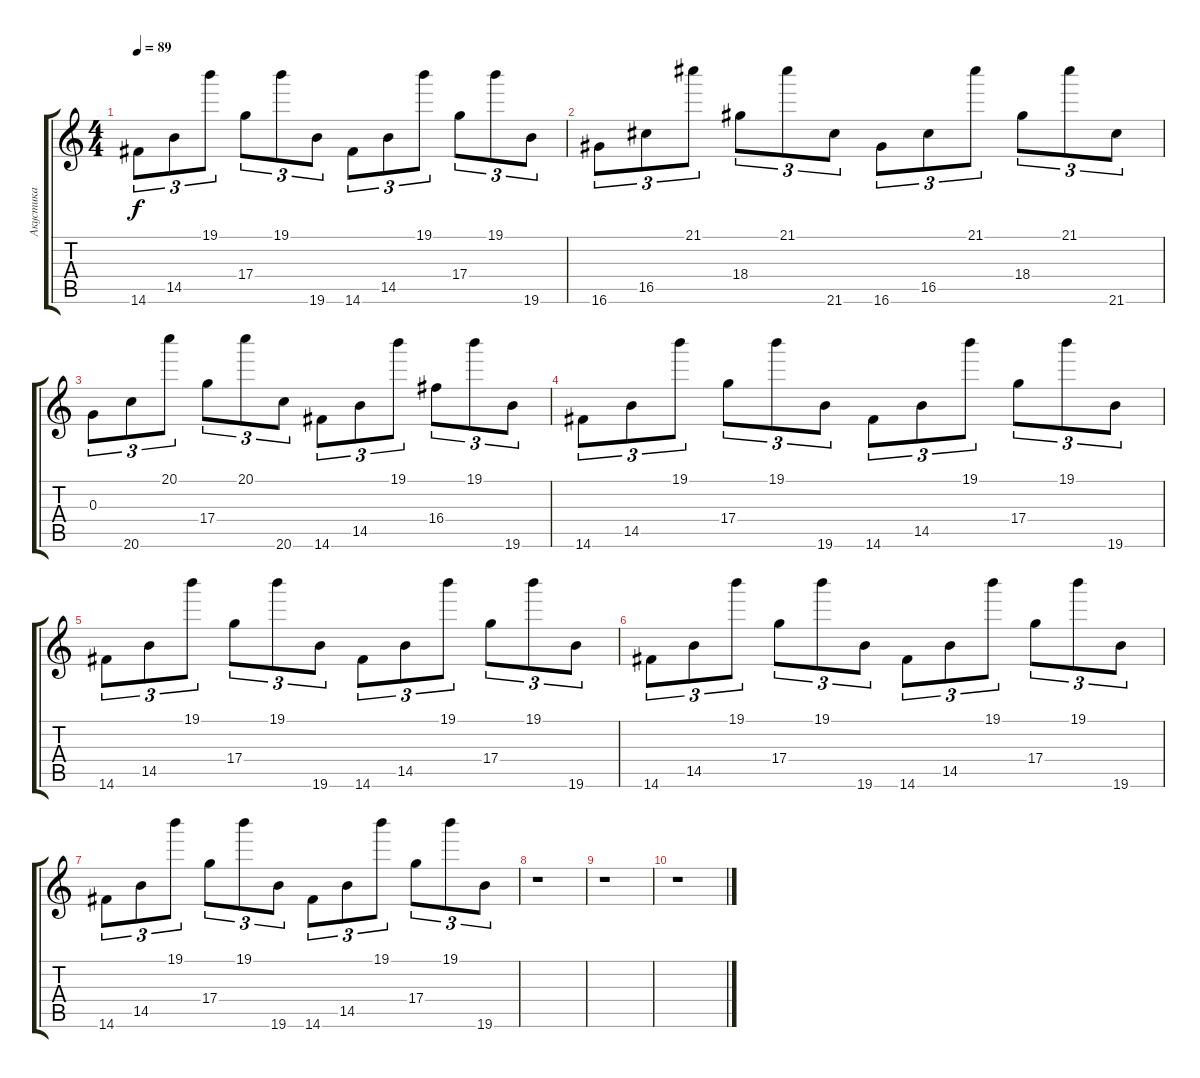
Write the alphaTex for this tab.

\track ("Акустика" "Акустика") {instrument acousticguitarsteel}
\staff {score tabs}
\tuning (E4 B3 G3 D3 A2 E2) {hide}
\ts (4 4)
\tempo 89
\clef g2
\ks c
14.6.8{tu (3 2) dy f} 14.5.8{tu (3 2)} 19.1.8{tu (3 2)} 17.4.8{tu (3 2)} 19.1.8{tu (3 2)} 19.6.8{tu (3 2)} 14.6.8{tu (3 2)} 14.5.8{tu (3 2)} 19.1.8{tu (3 2)} 17.4.8{tu (3 2)} 19.1.8{tu (3 2)} 19.6.8{tu (3 2)} |
16.6.8{tu (3 2)} 16.5.8{tu (3 2)} 21.1.8{tu (3 2)} 18.4.8{tu (3 2)} 21.1.8{tu (3 2)} 21.6.8{tu (3 2)} 16.6.8{tu (3 2)} 16.5.8{tu (3 2)} 21.1.8{tu (3 2)} 18.4.8{tu (3 2)} 21.1.8{tu (3 2)} 21.6.8{tu (3 2)} |
0.3.8{tu (3 2)} 20.6.8{tu (3 2)} 20.1.8{tu (3 2)} 17.4.8{tu (3 2)} 20.1.8{tu (3 2)} 20.6.8{tu (3 2)} 14.6.8{tu (3 2)} 14.5.8{tu (3 2)} 19.1.8{tu (3 2)} 16.4.8{tu (3 2)} 19.1.8{tu (3 2)} 19.6.8{tu (3 2)} |
14.6.8{tu (3 2)} 14.5.8{tu (3 2)} 19.1.8{tu (3 2)} 17.4.8{tu (3 2)} 19.1.8{tu (3 2)} 19.6.8{tu (3 2)} 14.6.8{tu (3 2)} 14.5.8{tu (3 2)} 19.1.8{tu (3 2)} 17.4.8{tu (3 2)} 19.1.8{tu (3 2)} 19.6.8{tu (3 2)} |
14.6.8{tu (3 2)} 14.5.8{tu (3 2)} 19.1.8{tu (3 2)} 17.4.8{tu (3 2)} 19.1.8{tu (3 2)} 19.6.8{tu (3 2)} 14.6.8{tu (3 2)} 14.5.8{tu (3 2)} 19.1.8{tu (3 2)} 17.4.8{tu (3 2)} 19.1.8{tu (3 2)} 19.6.8{tu (3 2)} |
14.6.8{tu (3 2)} 14.5.8{tu (3 2)} 19.1.8{tu (3 2)} 17.4.8{tu (3 2)} 19.1.8{tu (3 2)} 19.6.8{tu (3 2)} 14.6.8{tu (3 2)} 14.5.8{tu (3 2)} 19.1.8{tu (3 2)} 17.4.8{tu (3 2)} 19.1.8{tu (3 2)} 19.6.8{tu (3 2)} |
14.6.8{tu (3 2)} 14.5.8{tu (3 2)} 19.1.8{tu (3 2)} 17.4.8{tu (3 2)} 19.1.8{tu (3 2)} 19.6.8{tu (3 2)} 14.6.8{tu (3 2)} 14.5.8{tu (3 2)} 19.1.8{tu (3 2)} 17.4.8{tu (3 2)} 19.1.8{tu (3 2)} 19.6.8{tu (3 2)} |
r.1 |
r.1 |
r.1
